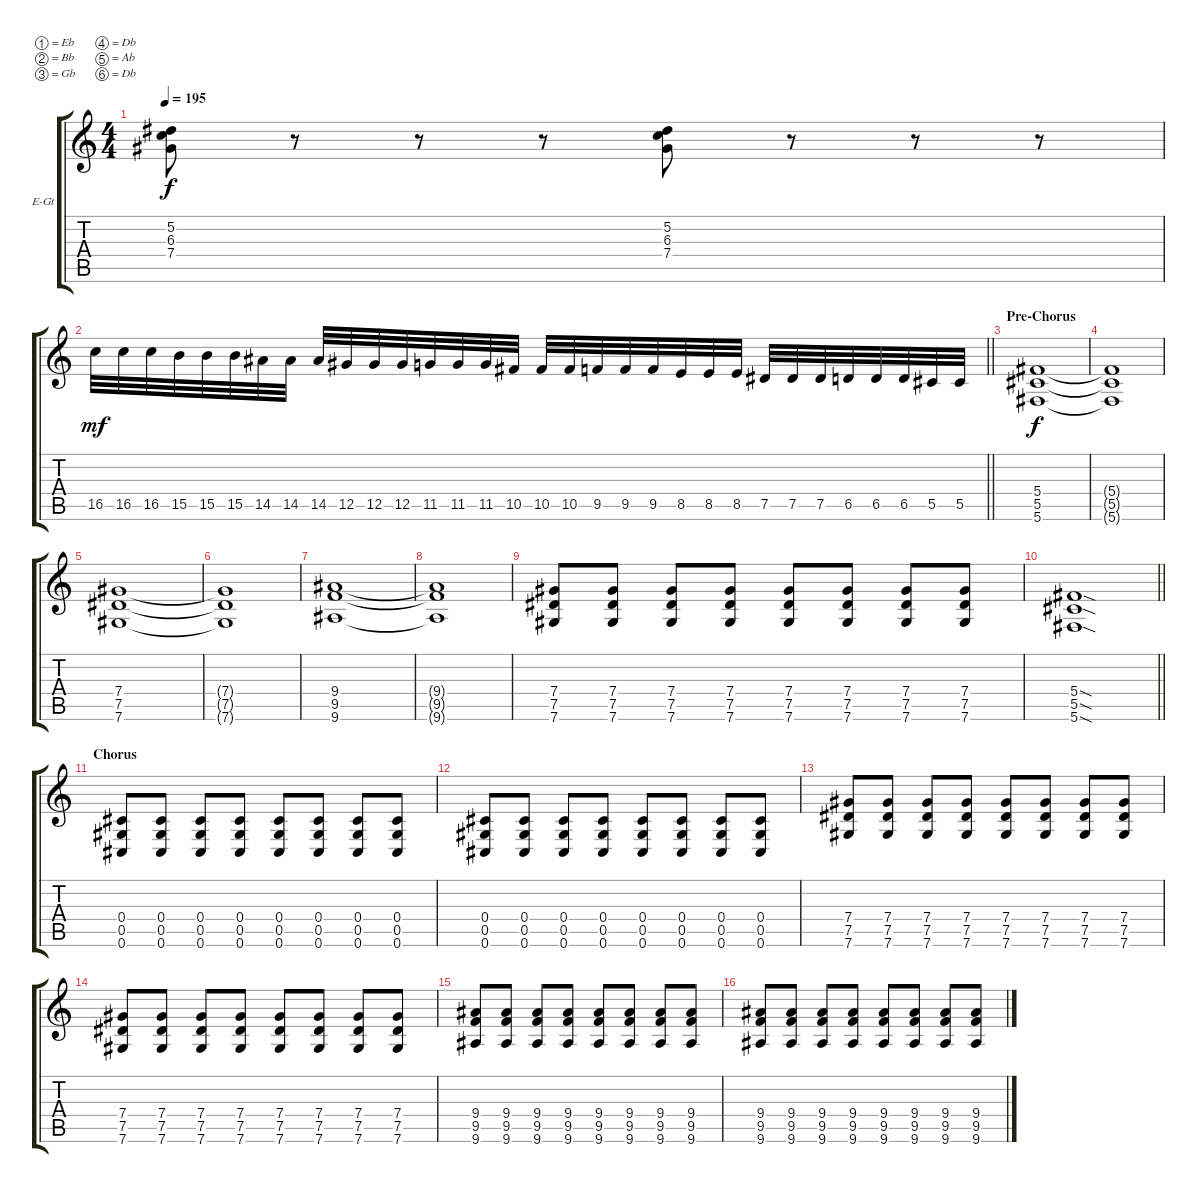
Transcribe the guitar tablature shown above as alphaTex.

\bracketExtendMode groupsimilarinstruments
\firstSystemTrackNameOrientation horizontal
\otherSystemsTrackNameOrientation horizontal
\track ("Guitar II" "E-Gt") {instrument distortionguitar}
\staff {score tabs}
\tuning (Eb4 Bb3 Gb3 Db3 Ab2 Db2)
\ts (4 4)
\tempo 195
\clef g2
\ks c
(5.2 6.3 7.4).8{dy f} r.8 r.8 r.8 (5.2 6.3 7.4).8 r.8 r.8 r.8 |
\barLineRight lightlight
16.5.32{dy mf} 16.5.32 16.5.32 15.5.32 15.5.32 15.5.32 14.5.32 14.5.32 14.5.32 12.5.32 12.5.32 12.5.32 11.5.32 11.5.32 11.5.32 10.5.32 10.5.32 10.5.32 9.5.32 9.5.32 9.5.32 8.5.32 8.5.32 8.5.32 7.5.32 7.5.32 7.5.32 6.5.32 6.5.32 6.5.32 5.5.32 5.5.32 |
\section ("" "Pre-Chorus")
(5.4 5.5 5.6).1{dy f} |
(5.4{t} 5.5{t} 5.6{t}).1 |
(7.4 7.5 7.6).1 |
(7.4{t} 7.5{t} 7.6{t}).1 |
(9.4 9.5 9.6).1 |
(9.4{t} 9.5{t} 9.6{t}).1 |
(7.4 7.5 7.6).8 (7.4 7.5 7.6).8 (7.4 7.5 7.6).8 (7.4 7.5 7.6).8 (7.6 7.4 7.5).8 (7.6 7.5 7.4).8 (7.6 7.5 7.4).8 (7.4 7.5 7.6).8 |
\barLineRight lightlight
(5.4{sod} 5.5{sod} 5.6{sod}).1 |
\section ("" "Chorus")
(0.4 0.5 0.6).8 (0.4 0.5 0.6).8 (0.4 0.5 0.6).8 (0.4 0.5 0.6).8 (0.4 0.5 0.6).8 (0.4 0.5 0.6).8 (0.4 0.5 0.6).8 (0.4 0.5 0.6).8 |
(0.4 0.5 0.6).8 (0.4 0.5 0.6).8 (0.4 0.5 0.6).8 (0.4 0.5 0.6).8 (0.4 0.5 0.6).8 (0.4 0.5 0.6).8 (0.4 0.5 0.6).8 (0.4 0.5 0.6).8 |
(7.4 7.5 7.6).8 (7.4 7.5 7.6).8 (7.4 7.5 7.6).8 (7.4 7.5 7.6).8 (7.4 7.5 7.6).8 (7.4 7.5 7.6).8 (7.4 7.5 7.6).8 (7.4 7.5 7.6).8 |
(7.4 7.5 7.6).8 (7.4 7.5 7.6).8 (7.4 7.5 7.6).8 (7.4 7.5 7.6).8 (7.4 7.5 7.6).8 (7.4 7.5 7.6).8 (7.4 7.5 7.6).8 (7.4 7.5 7.6).8 |
(9.4 9.5 9.6).8 (9.4 9.5 9.6).8 (9.4 9.5 9.6).8 (9.4 9.5 9.6).8 (9.4 9.5 9.6).8 (9.4 9.5 9.6).8 (9.4 9.5 9.6).8 (9.4 9.5 9.6).8 |
(9.4 9.5 9.6).8 (9.4 9.5 9.6).8 (9.4 9.5 9.6).8 (9.4 9.5 9.6).8 (9.4 9.5 9.6).8 (9.4 9.5 9.6).8 (9.4 9.5 9.6).8 (9.4 9.5 9.6).8
